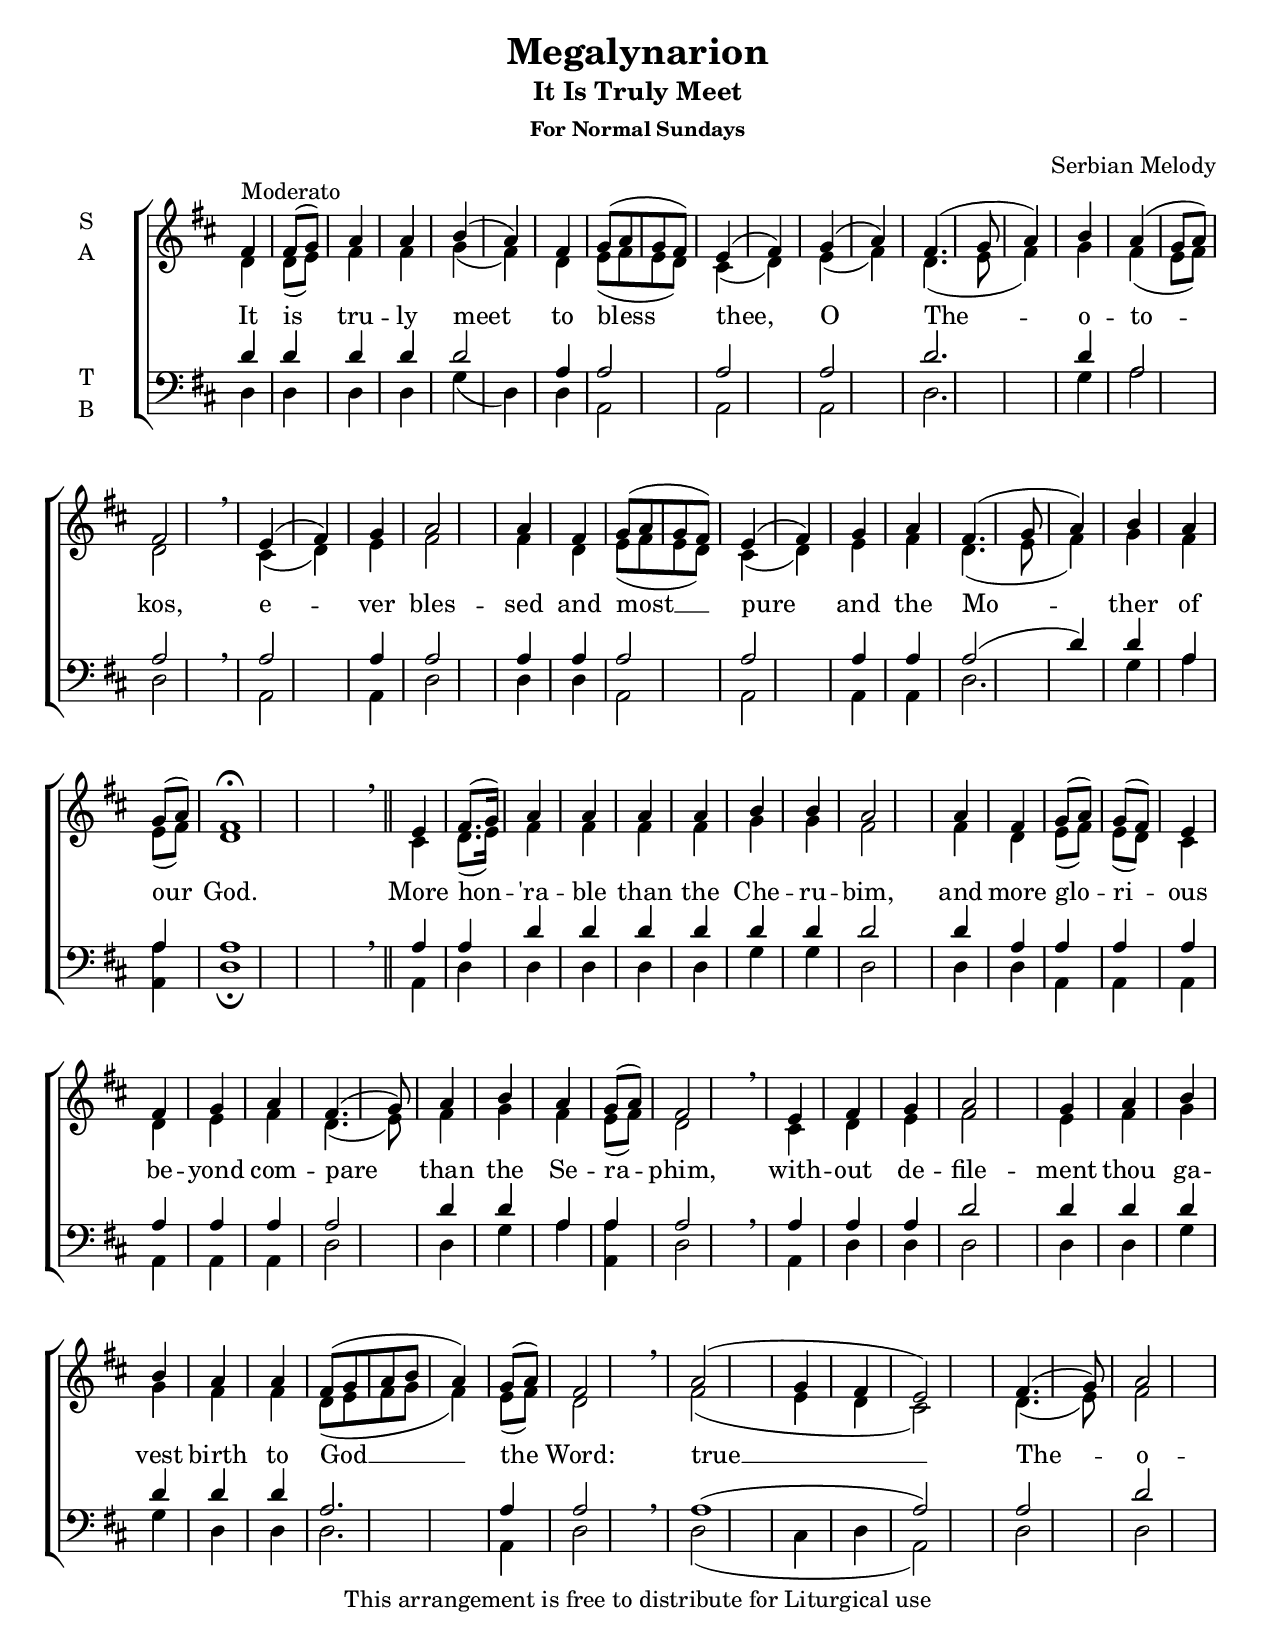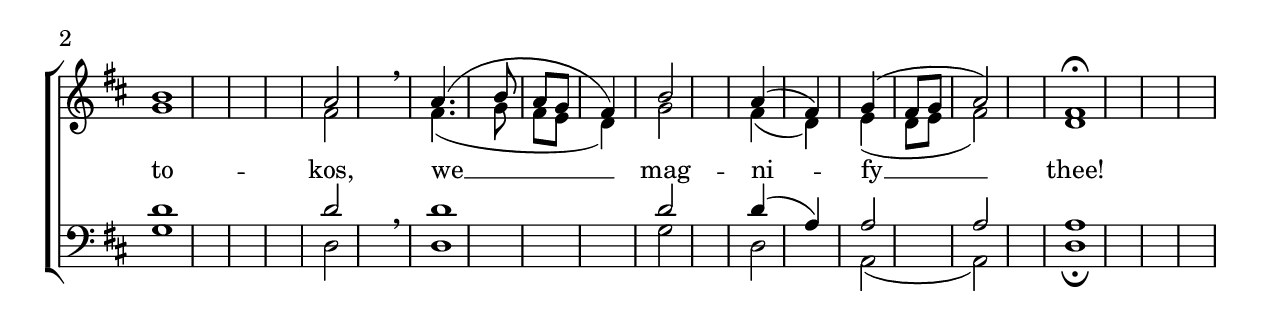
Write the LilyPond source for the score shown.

\version "2.18.2"
#(set-default-paper-size "letter")

\header {
  title = "Megalynarion"
  subtitle = "It Is Truly Meet"
  subsubtitle = "For Normal Sundays"
  piece = ""
  composer = "Serbian Melody"
  arranger = ""
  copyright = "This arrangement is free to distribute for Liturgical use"
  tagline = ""
}

\version "2.18.2"

% Provide an easy way to group a bunch of text together on a breve
% http://lilypond.org/doc/v2.18/Documentation/notation/working-with-ancient-music_002d_002dscenarios-and-solutions
recite = \once \override LyricText.self-alignment-X = #-1

\defineBarLine "invisible" #'("" "" "")
global = {
  \time 1/4 % Not used, Time_signature_engraver is removed from layout
  \key d \major
  \set Timing.defaultBarType = "invisible" %% Only put bar lines where I say
}

verseOne = \lyricmode {
  It is tru -- ly meet to bless thee, \bar"|"
  O The -- o -- to -- kos, \bar"|"
  e -- ver bles -- sed and most __ pure and the Mo -- ther of our God. \bar"||"
  More hon -- 'ra -- ble than the Che -- ru -- bim, \bar"|"
  and more glo -- ri -- ous be -- yond com -- pare than the Se -- ra -- phim, \bar"|"
  with -- out de -- file -- ment thou ga -- vest birth to God __ the Word: \bar"|"
  true __ The -- o -- to -- kos, \bar"|"
  we __ mag -- ni -- fy __ thee! \bar"|"
}

soprano = \relative g' {
  % Ritardando spanning several notes use '\startTextSpan' and \stopTextSpan
  \override TextSpanner.bound-details.left.text = "rit."
  \global % Leave these here for key to display
  fis^\markup{Moderato} fis8( g) a4 a b( a) fis g8([ a g fis ]) e4( fis)
  g4( a) fis4.( g8 a4) b a4( g8 a) fis2 \breathe
  e4( fis) g a2 a4 fis g8([ a g fis]) e4( fis) g a fis4.( g8 a4) b4 a g8( a) fis1 \fermata \breathe
  e4 fis8.( g16) a4 a a a b b a2
  a4 fis g8( a) g( fis) e4 fis g a fis4.( g8) a4 b a g8( a) fis2 \breathe
  e4 fis g a2 g4 a b b a a fis8([ g a b] a4) g8( a) fis2 \breathe
  a2( g4 fis e2) fis4.( g8) a2 b1 a2 \breathe
  a4.( b8 a g fis4) b2 a4( fis) g4( fis8 g a2) fis1 \fermata
}

alto = \relative g' {
  \global % Leave these here for key to display
  d4 d8( e) fis4 fis g( fis) d e8([ fis e d]) cis4( d)
  e4( fis) d4.( e8 fis4) g4 fis4( e8 fis) d2
  cis4( d) e fis2 fis4 d e8([ fis e d]) cis4( d) e fis d4.( e8 fis4) g4 fis e8( fis) d1
  cis4 d8.( e16) fis4 fis fis fis g g fis2
  fis4 d e8( fis) e( d) cis4 d e fis d4.( e8) fis4 g fis e8( fis) d2
  cis4 d e fis2 e4 fis g g fis fis d8([ e fis g] fis4) e8( fis) d2
  fis2( e4 d cis2) d4.( e8) fis2 g1 fis2
  fis4.( g8 fis e d4) g2 fis4( d) e4( d8 e fis2) d1
}

tenor = \relative c' {
  \global % Leave these here for key to display
  d4 d d d d2 a4 a2 a
  a2 d2. d4 a2 a
  a2 a4 a2 a4 a a2 a2 a4 a a2( d4) d a a a1
  a4 a d d d d d d d2
  d4 a a a a a a a a2 d4 d a a a2
  a4 a a d2 d4 d d d d d a2.a4 a2
  a1( a2) a2 d d1 d2
  d1 d2 d4( a) a2 a) a1
}


bass = \relative c {
  \global % Leave these here for key to display
  d4 d d d g( d) d a2 a
  a2 d2. g4 a2 d, \breathe
  a2 a4 d2 d4 d a2 a a4 a d2. g4 a4 <a a,> d,1 \fermata \breathe
  a4 d d d d d g g d2
  d4 d a a a a a a d2 d4 g a <a a,> d,2 \breathe
  a4 d d d2 d4 d g g d d d2. a4 d2 \breathe
  d2( cis4 d a2) d2 d g1 d2 \breathe
  d1 g2 d a( a) d1\fermata
}

\score {
  \new ChoirStaff <<
    \new Staff \with {
      midiInstrument = "choir aahs"
      instrumentName = \markup \center-column { S A }
    } <<
      \new Voice = "soprano" { \voiceOne \soprano }
      \new Voice = "alto" { \voiceTwo \alto }
    >>
    \new Lyrics \with {
      \override VerticalAxisGroup #'staff-affinity = #CENTER
    } \lyricsto "soprano" \verseOne

    \new Staff \with {
      midiInstrument = "choir aahs"
      instrumentName = \markup \center-column { T B }
    } <<
      \clef bass
      \new Voice = "tenor" { \voiceOne \tenor }
      \new Voice = "bass" { \voiceTwo \bass }
    >>
  >>
  \layout {
    \context {
      \Staff
      \remove "Time_signature_engraver"
    }
    \context {
      \Score
      \omit BarNumber
    }
  }
  \midi { \tempo 4 = 150
          \context {
            \Voice
            \remove "Dynamic_performer"
    }
  }
}

